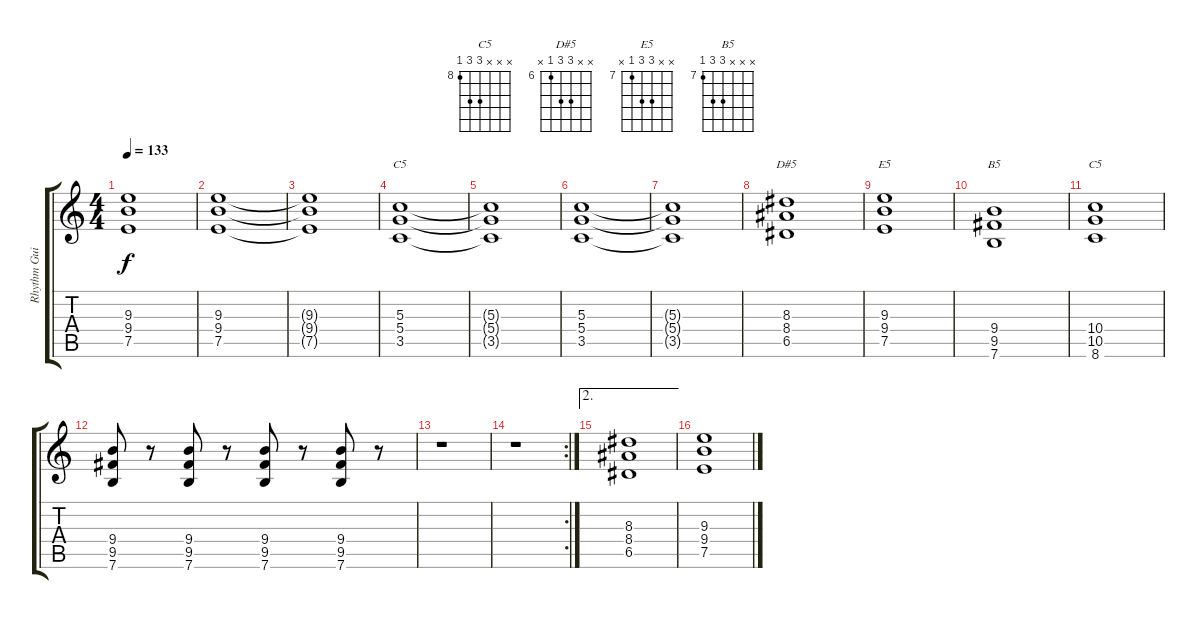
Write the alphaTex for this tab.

\track ("Rhythm Guitar" "Rhythm Gui") {instrument distortionguitar}
\staff {score tabs}
\tuning (E4 B3 G3 D3 A2 E2) {hide}
\chord ("C5" x x 5 5 3 x)
\chord ("D#5" x x 8 8 6 x) {firstfret 6}
\chord ("E5" x x 9 9 7 x) {firstfret 7}
\chord ("B5" x x x 9 9 7) {firstfret 7}
\chord ("C5" x x x 10 10 8) {firstfret 8}
\ts (4 4)
\tempo 133
\clef g2
\ks c
(9.3{t} 9.4{t} 7.5{t}).1{dy f} |
(9.3 9.4 7.5).1 |
(9.3{t} 9.4{t} 7.5{t}).1 |
(5.3 5.4 3.5).1{ch "C5"} |
(5.3{t} 5.4{t} 3.5{t}).1 |
(5.3 5.4 3.5).1 |
(5.3{t} 5.4{t} 3.5{t}).1 |
(8.3 8.4 6.5).1{ch "D#5"} |
(9.3 9.4 7.5).1{ch "E5"} |
(9.4 9.5 7.6).1{ch "B5"} |
(10.4 10.5 8.6).1{ch "C5"} |
(9.4 9.5 7.6).8 r.8 (9.4 9.5 7.6).8 r.8 (9.4 9.5 7.6).8 r.8 (9.4 9.5 7.6).8 r.8 |
r.1 |
\rc 2
r.1 |
\ae 2
(8.3 8.4 6.5).1 |
(9.3 9.4 7.5).1
